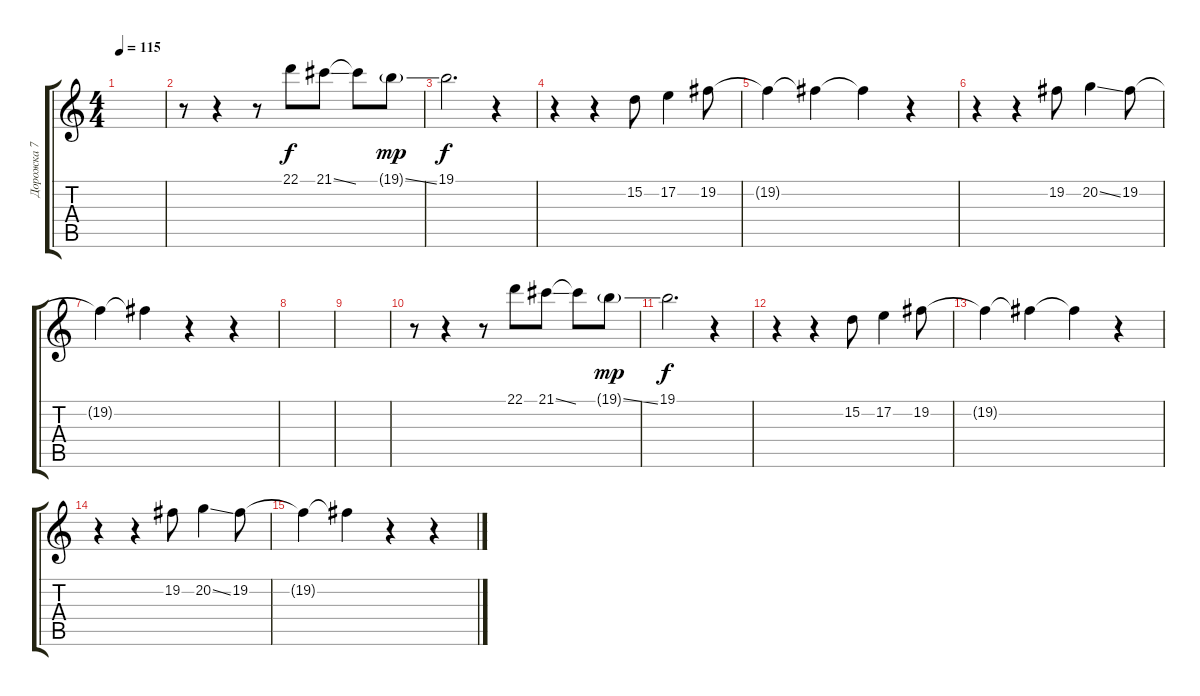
\track ("Дорожка 7" "Дорожка 7") {instrument lead2sawtooth}
\staff {score tabs}
\tuning (E4 B3 G3 D3 A2 E2) {hide}
\ts (4 4)
\tempo 115
\clef g2
\ks c
|
r.8 r.4 r.8 22.1.8 21.1{ss}.8 21.1{t}.8 19.1{ss g}.8{dy mp} |
19.1.2{d dy f} r.4 |
r.4 r.4 15.2.8 17.2.4 19.2.8 |
19.2{t}.4 19.2{t}.4 19.2{t}.4 r.4 |
r.4 r.4 19.2.8 20.2{ss}.4 19.2.8 |
19.2{t}.4 19.2{t}.4 r.4 r.4 |
|
|
r.8 r.4 r.8 22.1.8 21.1{ss}.8 21.1{t}.8 19.1{ss g}.8{dy mp} |
19.1.2{d dy f} r.4 |
r.4 r.4 15.2.8 17.2.4 19.2.8 |
19.2{t}.4 19.2{t}.4 19.2{t}.4 r.4 |
r.4 r.4 19.2.8 20.2{ss}.4 19.2.8 |
19.2{t}.4 19.2{t}.4 r.4 r.4
